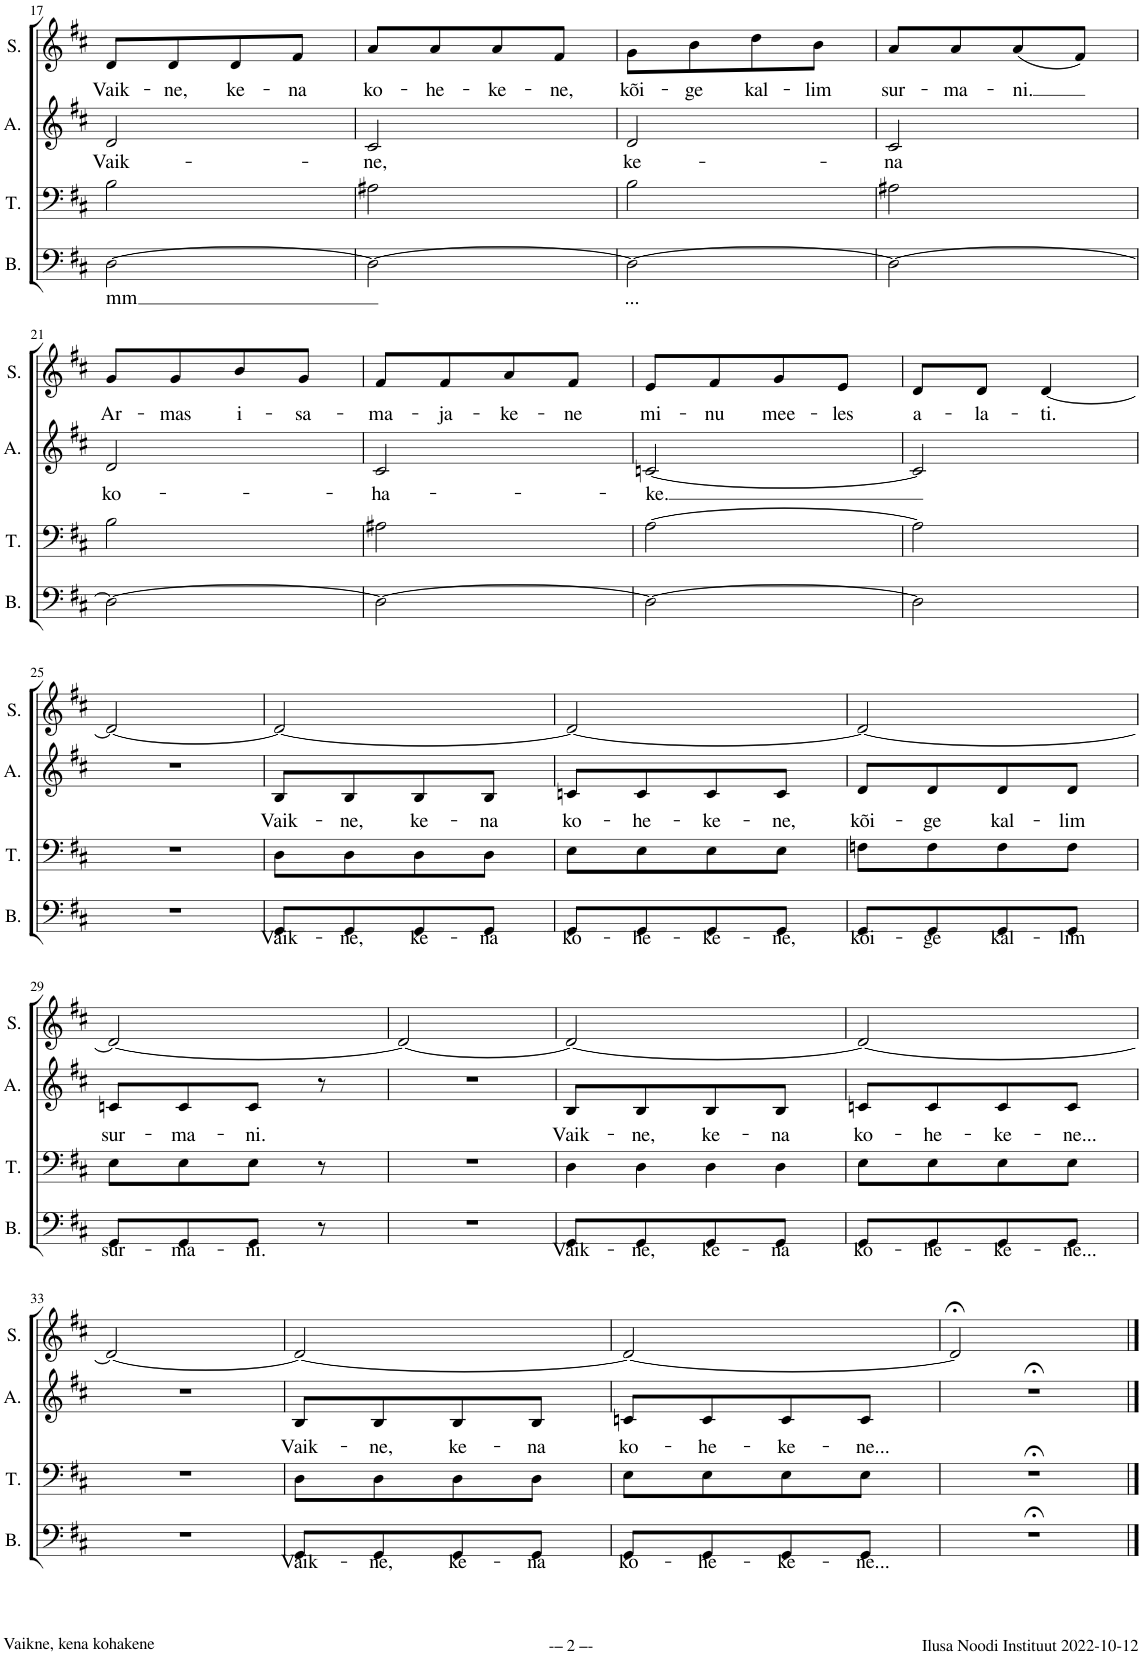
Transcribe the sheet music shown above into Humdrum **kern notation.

**kern	**text	**kern	**text	**kern	**text	**kern	**text
*part4	*part4	*part3	*part3	*part2	*part2	*part1	*part1
*staff4	*staff4	*staff3	*staff3	*staff2	*staff2	*staff1	*staff1
*I"Bass	*	*I"Tenor	*	*I"Alto	*	*I"Soprano	*
*I'B.	*	*I'T.	*	*I'A.	*	*I'S.	*
!!LO:PB:g=z
*clefF4	*	*clefF4	*	*clefG2	*	*clefG2	*
*k[f#c#]	*	*k[f#c#]	*	*k[f#c#]	*	*k[f#c#]	*
*M2/4	*	*M2/4	*	*M2/4	*	*M2/4	*
=17	=17	=17	=17	=17	=17	=17	=17
!	!LO:LY:b	!	!LO:LY:b	!	!LO:LY:b	!	!LO:LY:b
[2D\	mm	2B\	Vaik-	2d/	Vaik-	8d/L	Vaik-
!	!	!	!	!	!	!	!LO:LY:b
.	.	.	.	.	.	8d/	-ne,
!	!	!	!	!	!	!	!LO:LY:b
.	.	.	.	.	.	8d/	ke-
!	!	!	!	!	!	!	!LO:LY:b
.	.	.	.	.	.	8f#/J	-na
=18	=18	=18	=18	=18	=18	=18	=18
!	!	!	!LO:LY:b	!	!LO:LY:b	!	!LO:LY:b
2D\_	.	2A#X\	-ne,	2c#/	-ne,	8a/L	ko-
!	!	!	!	!	!	!	!LO:LY:b
.	.	.	.	.	.	8a/	-he-
!	!	!	!	!	!	!	!LO:LY:b
.	.	.	.	.	.	8a/	-ke-
!	!	!	!	!	!	!	!LO:LY:b
.	.	.	.	.	.	8f#/J	-ne,
=19	=19	=19	=19	=19	=19	=19	=19
!	!LO:LY:b	!	!LO:LY:b	!	!LO:LY:b	!	!LO:LY:b
2D\_	...	2B\	ke-	2d/	ke-	8g\L	kõi-
!	!	!	!	!	!	!	!LO:LY:b
.	.	.	.	.	.	8b\	-ge
!	!	!	!	!	!	!	!LO:LY:b
.	.	.	.	.	.	8dd\	kal-
!	!	!	!	!	!	!	!LO:LY:b
.	.	.	.	.	.	8b\J	-lim
=20	=20	=20	=20	=20	=20	=20	=20
!	!	!	!LO:LY:b	!	!LO:LY:b	!	!LO:LY:b
2D\_	.	2A#X\	-na	2c#/	-na	8a/L	sur-
!	!	!	!	!	!	!	!LO:LY:b
.	.	.	.	.	.	8a/	-ma-
!	!	!	!	!	!	!	!LO:LY:b
.	.	.	.	.	.	(8a/	-ni.
.	.	.	.	.	.	8f#/J)	.
!!LO:LB:g=z
=21	=21	=21	=21	=21	=21	=21	=21
!	!	!	!LO:LY:b	!	!LO:LY:b	!	!LO:LY:b
2D\_	.	2B\	ko-	2d/	ko-	8g/L	Ar-
!	!	!	!	!	!	!	!LO:LY:b
.	.	.	.	.	.	8g/	-mas
!	!	!	!	!	!	!	!LO:LY:b
.	.	.	.	.	.	8b/	i-
!	!	!	!	!	!	!	!LO:LY:b
.	.	.	.	.	.	8g/J	-sa-
=22	=22	=22	=22	=22	=22	=22	=22
!	!	!	!LO:LY:b	!	!LO:LY:b	!	!LO:LY:b
2D\_	.	2A#X\	-ha-	2c#/	-ha-	8f#/L	-ma-
!	!	!	!	!	!	!	!LO:LY:b
.	.	.	.	.	.	8f#/	-ja-
!	!	!	!	!	!	!	!LO:LY:b
.	.	.	.	.	.	8a/	-ke-
!	!	!	!	!	!	!	!LO:LY:b
.	.	.	.	.	.	8f#/J	-ne
=23	=23	=23	=23	=23	=23	=23	=23
!	!	!	!LO:LY:b	!	!LO:LY:b	!	!LO:LY:b
2D\_	.	[2A\	-ke.	[2cn/	-ke.	8e/L	mi-
!	!	!	!	!	!	!	!LO:LY:b
.	.	.	.	.	.	8f#/	-nu
!	!	!	!	!	!	!	!LO:LY:b
.	.	.	.	.	.	8g/	mee-
!	!	!	!	!	!	!	!LO:LY:b
.	.	.	.	.	.	8e/J	-les
=24	=24	=24	=24	=24	=24	=24	=24
!	!	!	!	!	!	!	!LO:LY:b
2D\]	.	2A\]	.	2c/]	.	8d/L	a-
!	!	!	!	!	!	!	!LO:LY:b
.	.	.	.	.	.	8d/J	-la-
!	!	!	!	!	!	!	!LO:LY:b
.	.	.	.	.	.	[4d/	-ti.
!!LO:LB:g=z
=25	=25	=25	=25	=25	=25	=25	=25
2r	.	2r	.	2r	.	2d/_	.
=26	=26	=26	=26	=26	=26	=26	=26
!	!LO:LY:b	!	!LO:LY:b	!	!LO:LY:b	!	!
8GG/L	Vaik-	8D\L	Vaik-	8B/L	Vaik-	2d/_	.
!	!LO:LY:b	!	!LO:LY:b	!	!LO:LY:b	!	!
8GG/	-ne,	8D\	-ne,	8B/	-ne,	.	.
!	!LO:LY:b	!	!LO:LY:b	!	!LO:LY:b	!	!
8GG/	ke-	8D\	ke-	8B/	ke-	.	.
!	!LO:LY:b	!	!LO:LY:b	!	!LO:LY:b	!	!
8GG/J	-na	8D\J	-na	8B/J	-na	.	.
=27	=27	=27	=27	=27	=27	=27	=27
!	!LO:LY:b	!	!LO:LY:b	!	!LO:LY:b	!	!
8GG/L	ko-	8E\L	ko-	8cn/L	ko-	2d/_	.
!	!LO:LY:b	!	!LO:LY:b	!	!LO:LY:b	!	!
8GG/	-he-	8E\	-he-	8c/	-he-	.	.
!	!LO:LY:b	!	!LO:LY:b	!	!LO:LY:b	!	!
8GG/	-ke-	8E\	-ke-	8c/	-ke-	.	.
!	!LO:LY:b	!	!LO:LY:b	!	!LO:LY:b	!	!
8GG/J	-ne,	8E\J	-ne,	8c/J	-ne,	.	.
=28	=28	=28	=28	=28	=28	=28	=28
!	!LO:LY:b	!	!LO:LY:b	!	!LO:LY:b	!	!
8GG/L	kõi-	8Fn\L	kõi-	8d/L	kõi-	2d/_	.
!	!LO:LY:b	!	!LO:LY:b	!	!LO:LY:b	!	!
8GG/	-ge	8F\	-ge	8d/	-ge	.	.
!	!LO:LY:b	!	!LO:LY:b	!	!LO:LY:b	!	!
8GG/	kal-	8F\	kal-	8d/	kal-	.	.
!	!LO:LY:b	!	!LO:LY:b	!	!LO:LY:b	!	!
8GG/J	-lim	8F\J	-lim	8d/J	-lim	.	.
!!LO:LB:g=z
=29	=29	=29	=29	=29	=29	=29	=29
!	!LO:LY:b	!	!LO:LY:b	!	!LO:LY:b	!	!
8GG/L	sur-	8E\L	sur-	8cn/L	sur-	2d/_	.
!	!LO:LY:b	!	!LO:LY:b	!	!LO:LY:b	!	!
8GG/	-ma-	8E\	-ma-	8c/	-ma-	.	.
!	!LO:LY:b	!	!LO:LY:b	!	!LO:LY:b	!	!
8GG/J	-ni.	8E\J	-ni.	8c/J	-ni.	.	.
8r	.	8r	.	8r	.	.	.
=30	=30	=30	=30	=30	=30	=30	=30
2r	.	2r	.	2r	.	2d/_	.
=31	=31	=31	=31	=31	=31	=31	=31
!	!LO:LY:b	!	!LO:LY:b	!	!LO:LY:b	!	!
8GG/L	Vaik-	8D\L	Vaik-	8B/L	Vaik-	2d/_	.
!	!LO:LY:b	!	!LO:LY:b	!	!LO:LY:b	!	!
8GG/	-ne,	8D\	-ne,	8B/	-ne,	.	.
!	!LO:LY:b	!	!LO:LY:b	!	!LO:LY:b	!	!
8GG/	ke-	8D\	ke-	8B/	ke-	.	.
!	!LO:LY:b	!	!LO:LY:b	!	!LO:LY:b	!	!
8GG/J	-na	8D\J	-na	8B/J	-na	.	.
=32	=32	=32	=32	=32	=32	=32	=32
!	!LO:LY:b	!	!LO:LY:b	!	!LO:LY:b	!	!
8GG/L	ko-	8E\L	ko-	8cn/L	ko-	2d/_	.
!	!LO:LY:b	!	!LO:LY:b	!	!LO:LY:b	!	!
8GG/	-he-	8E\	-he-	8c/	-he-	.	.
!	!LO:LY:b	!	!LO:LY:b	!	!LO:LY:b	!	!
8GG/	-ke-	8E\	-ke-	8c/	-ke-	.	.
!	!LO:LY:b	!	!LO:LY:b	!	!LO:LY:b	!	!
8GG/J	-ne...	8E\J	-ne...	8c/J	-ne...	.	.
!!LO:LB:g=z
=33	=33	=33	=33	=33	=33	=33	=33
2r	.	2r	.	2r	.	2d/_	.
=34	=34	=34	=34	=34	=34	=34	=34
!	!LO:LY:b	!	!LO:LY:b	!	!LO:LY:b	!	!
8GG/L	Vaik-	8D\L	Vaik-	8B/L	Vaik-	2d/_	.
!	!LO:LY:b	!	!LO:LY:b	!	!LO:LY:b	!	!
8GG/	-ne,	8D\	-ne,	8B/	-ne,	.	.
!	!LO:LY:b	!	!LO:LY:b	!	!LO:LY:b	!	!
8GG/	ke-	8D\	ke-	8B/	ke-	.	.
!	!LO:LY:b	!	!LO:LY:b	!	!LO:LY:b	!	!
8GG/J	-na	8D\J	-na	8B/J	-na	.	.
=35	=35	=35	=35	=35	=35	=35	=35
!	!LO:LY:b	!	!LO:LY:b	!	!LO:LY:b	!	!
8GG/L	ko-	8E\L	ko-	8cn/L	ko-	2d/_	.
!	!LO:LY:b	!	!LO:LY:b	!	!LO:LY:b	!	!
8GG/	-he-	8E\	-he-	8c/	-he-	.	.
!	!LO:LY:b	!	!LO:LY:b	!	!LO:LY:b	!	!
8GG/	-ke-	8E\	-ke-	8c/	-ke-	.	.
!	!LO:LY:b	!	!LO:LY:b	!	!LO:LY:b	!	!
8GG/J	-ne...	8E\J	-ne...	8c/J	-ne...	.	.
=36	=36	=36	=36	=36	=36	=36	=36
2r;<	.	2r;<	.	2r;<	.	2d;</]	.
==	==	==	==	==	==	==	==
*-	*-	*-	*-	*-	*-	*-	*-
